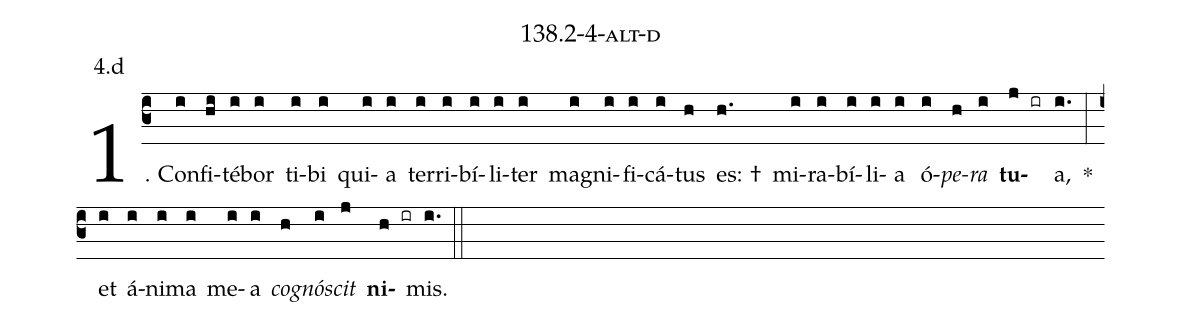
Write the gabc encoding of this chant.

name: 138.2-4-alt-d;
annotation: 4.d;
%%
(c3)1. Con(i)fi(hi)té(i)bor(i) ti(i)bi(i) qui(i)a(i) ter(i)ri(i)bí(i)li(i)ter(i) ma(i)gni(i)fi(i)cá(i)tus(h) es: †(h.) mi(i)ra(i)bí(i)li(i)a(i) ó(i)<i>pe</i>(h)<i>ra</i>(i) <b>tu</b>(j ir)a,(i.) *(:) et(i) á(i)ni(i)ma(i) me(i)a(i) <i>co</i>(h)<i>gnó</i>(i)<i>scit</i>(j) <b>ni</b>(h ir)mis.(i.) (::)
